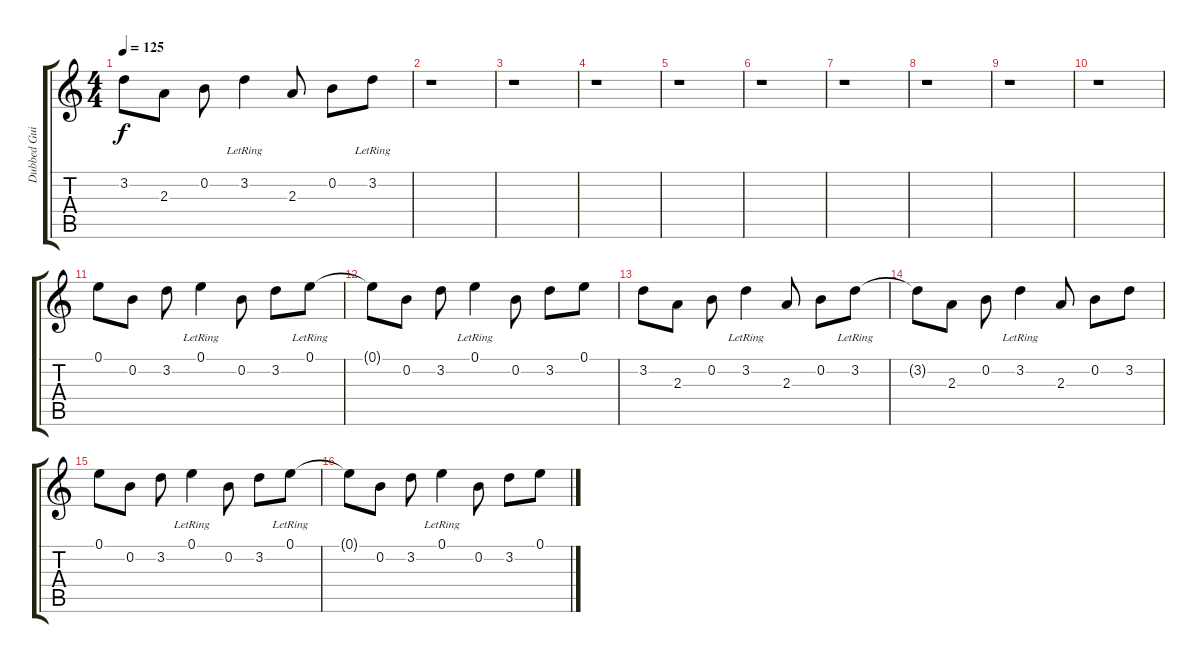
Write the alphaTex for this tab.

\track ("Dubbed Guitar (arpeggio)" "Dubbed Gui") {instrument acousticguitarsteel}
\staff {score tabs}
\tuning (E4 B3 G3 D3 A2 E2) {hide}
\ts (4 4)
\tempo 125
\clef g2
\ks c
3.2.8{dy f} 2.3.8 0.2.8 3.2{lr}.4 2.3.8 0.2.8 3.2{lr}.8 |
r.1 |
r.1 |
r.1 |
r.1 |
r.1 |
r.1 |
r.1 |
r.1 |
r.1 |
0.1.8 0.2.8 3.2.8 0.1{lr}.4 0.2.8 3.2.8 0.1{lr}.8 |
0.1{t}.8 0.2.8 3.2.8 0.1{lr}.4 0.2.8 3.2.8 0.1.8 |
3.2.8 2.3.8 0.2.8 3.2{lr}.4 2.3.8 0.2.8 3.2{lr}.8 |
3.2{t}.8 2.3.8 0.2.8 3.2{lr}.4 2.3.8 0.2.8 3.2.8 |
0.1.8 0.2.8 3.2.8 0.1{lr}.4 0.2.8 3.2.8 0.1{lr}.8 |
0.1{t}.8 0.2.8 3.2.8 0.1{lr}.4 0.2.8 3.2.8 0.1.8
